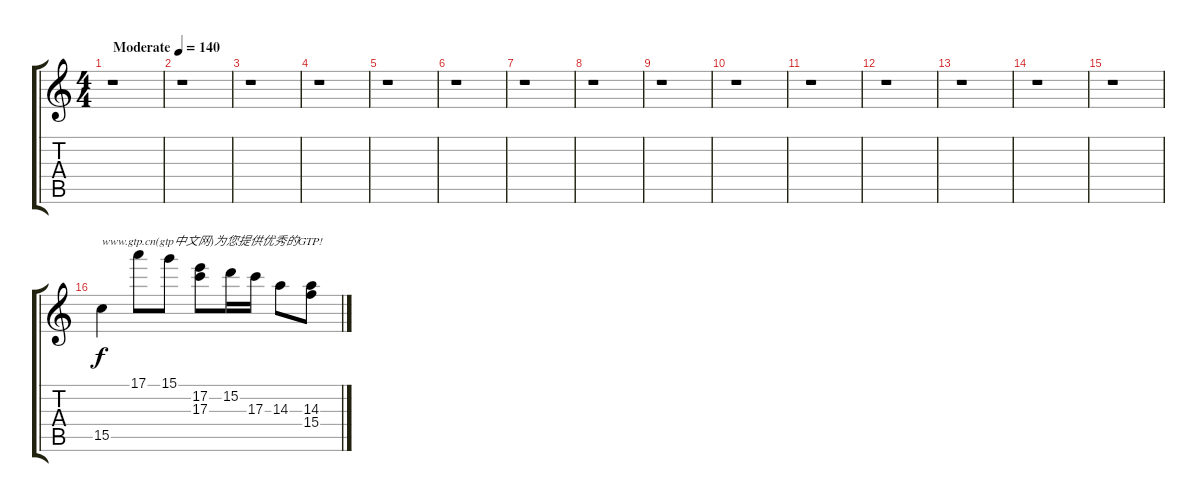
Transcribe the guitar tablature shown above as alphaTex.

\track "" {instrument electricguitarclean}
\staff {score tabs}
\tuning (E4 B3 G3 D3 A2 E2) {hide}
\ts (4 4)
\tempo (140 "Moderate")
\clef g2
\ks c
r.1{dy f instrument electricguitarclean} |
r.1 |
r.1 |
r.1 |
r.1 |
r.1 |
r.1 |
r.1 |
r.1 |
r.1 |
r.1 |
r.1 |
r.1 |
r.1 |
r.1 |
15.5.4{txt "www.gtp.cn(gtp中文网)为您提供优秀的GTP!"} 17.1.8 15.1.8 (17.2 17.3).8 15.2.16 17.3.16 14.3.8 (14.3 15.4).8
